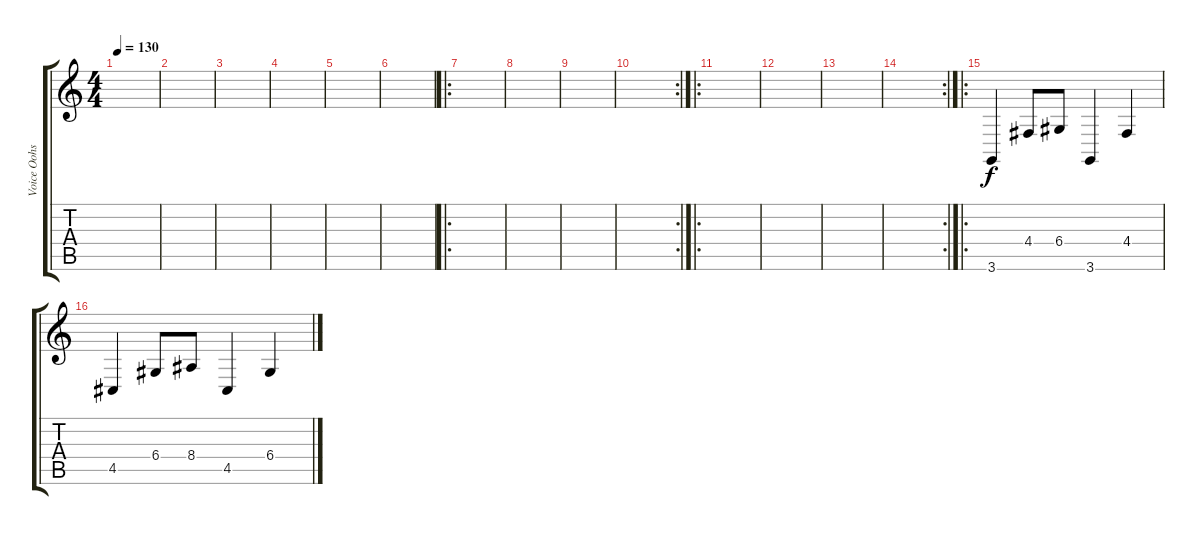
\track ("Voice Oohs" "Voice Oohs") {instrument voiceoohs}
\staff {score tabs}
\tuning (E4 B3 G3 D3 A2 E2) {hide}
\ts (4 4)
\tempo 130
\clef g2
\ks c
|
|
|
|
|
|
\ro
|
|
|
\rc 2
|
\ro
|
|
|
\rc 2
|
\ro
3.6.4 4.4.8 6.4.8 3.6.4 4.4.4 |
4.5.4 6.4.8 8.4.8 4.5.4 6.4.4
